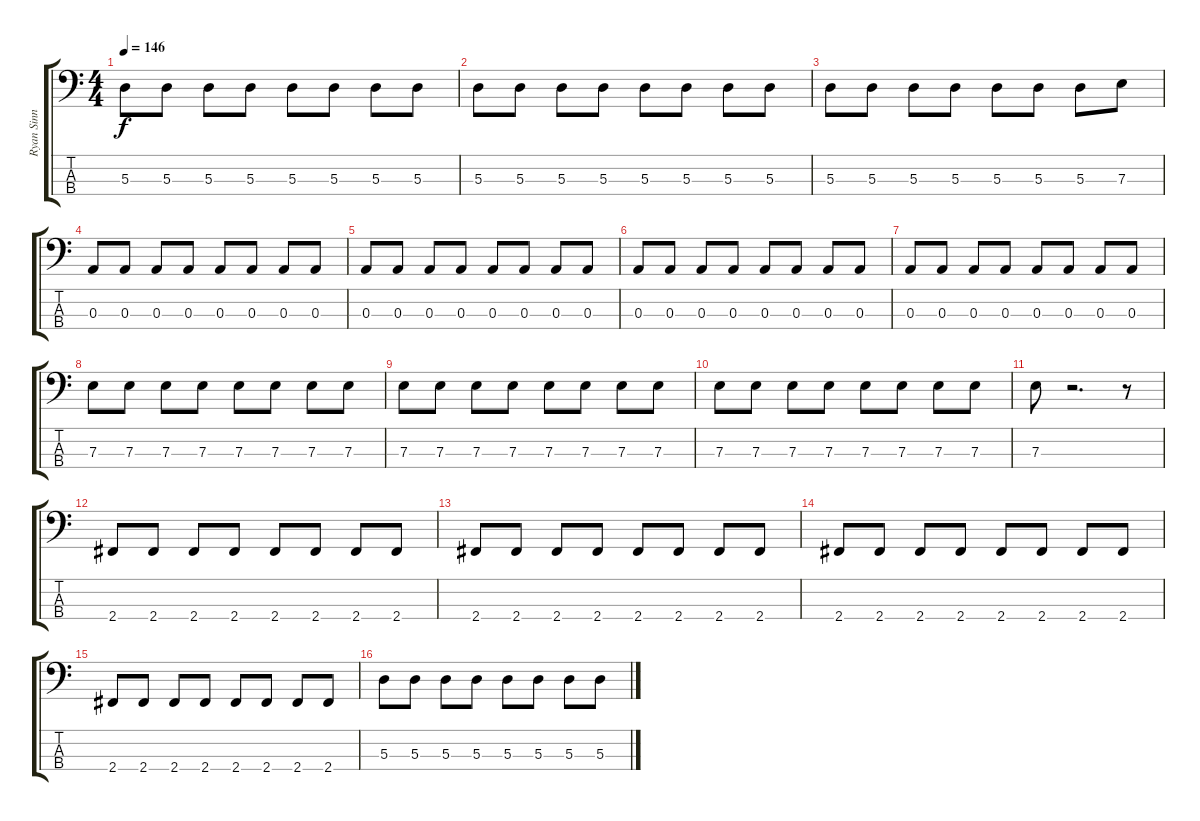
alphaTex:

\track ("Ryan Sinn" "Ryan Sinn") {instrument electricbassfinger}
\staff {score tabs}
\tuning (G2 D2 A1 E1) {hide}
\ts (4 4)
\tempo 146
\clef f4
\ks c
5.3.8{dy f} 5.3.8 5.3.8 5.3.8 5.3.8 5.3.8 5.3.8 5.3.8 |
5.3.8 5.3.8 5.3.8 5.3.8 5.3.8 5.3.8 5.3.8 5.3.8 |
5.3.8 5.3.8 5.3.8 5.3.8 5.3.8 5.3.8 5.3.8 7.3.8 |
0.3.8 0.3.8 0.3.8 0.3.8 0.3.8 0.3.8 0.3.8 0.3.8 |
0.3.8 0.3.8 0.3.8 0.3.8 0.3.8 0.3.8 0.3.8 0.3.8 |
0.3.8 0.3.8 0.3.8 0.3.8 0.3.8 0.3.8 0.3.8 0.3.8 |
0.3.8 0.3.8 0.3.8 0.3.8 0.3.8 0.3.8 0.3.8 0.3.8 |
7.3.8 7.3.8 7.3.8 7.3.8 7.3.8 7.3.8 7.3.8 7.3.8 |
7.3.8 7.3.8 7.3.8 7.3.8 7.3.8 7.3.8 7.3.8 7.3.8 |
7.3.8 7.3.8 7.3.8 7.3.8 7.3.8 7.3.8 7.3.8 7.3.8 |
7.3.8 r.2{d} r.8 |
2.4.8 2.4.8 2.4.8 2.4.8 2.4.8 2.4.8 2.4.8 2.4.8 |
2.4.8 2.4.8 2.4.8 2.4.8 2.4.8 2.4.8 2.4.8 2.4.8 |
2.4.8 2.4.8 2.4.8 2.4.8 2.4.8 2.4.8 2.4.8 2.4.8 |
2.4.8 2.4.8 2.4.8 2.4.8 2.4.8 2.4.8 2.4.8 2.4.8 |
5.3.8 5.3.8 5.3.8 5.3.8 5.3.8 5.3.8 5.3.8 5.3.8
